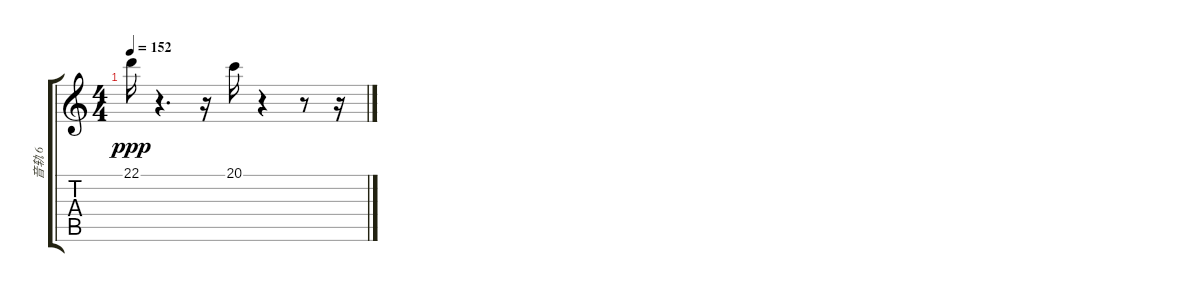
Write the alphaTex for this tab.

\track ("音轨 6" "音轨 6") {instrument fx3crystal}
\staff {score tabs}
\tuning (E4 B3 G3 D3 A2 E2) {hide}
\ts (4 4)
\tempo 152
\clef g2
\ks c
22.1.16{dy ppp} r.4{d} r.16 20.1.16 r.4 r.8 r.16
